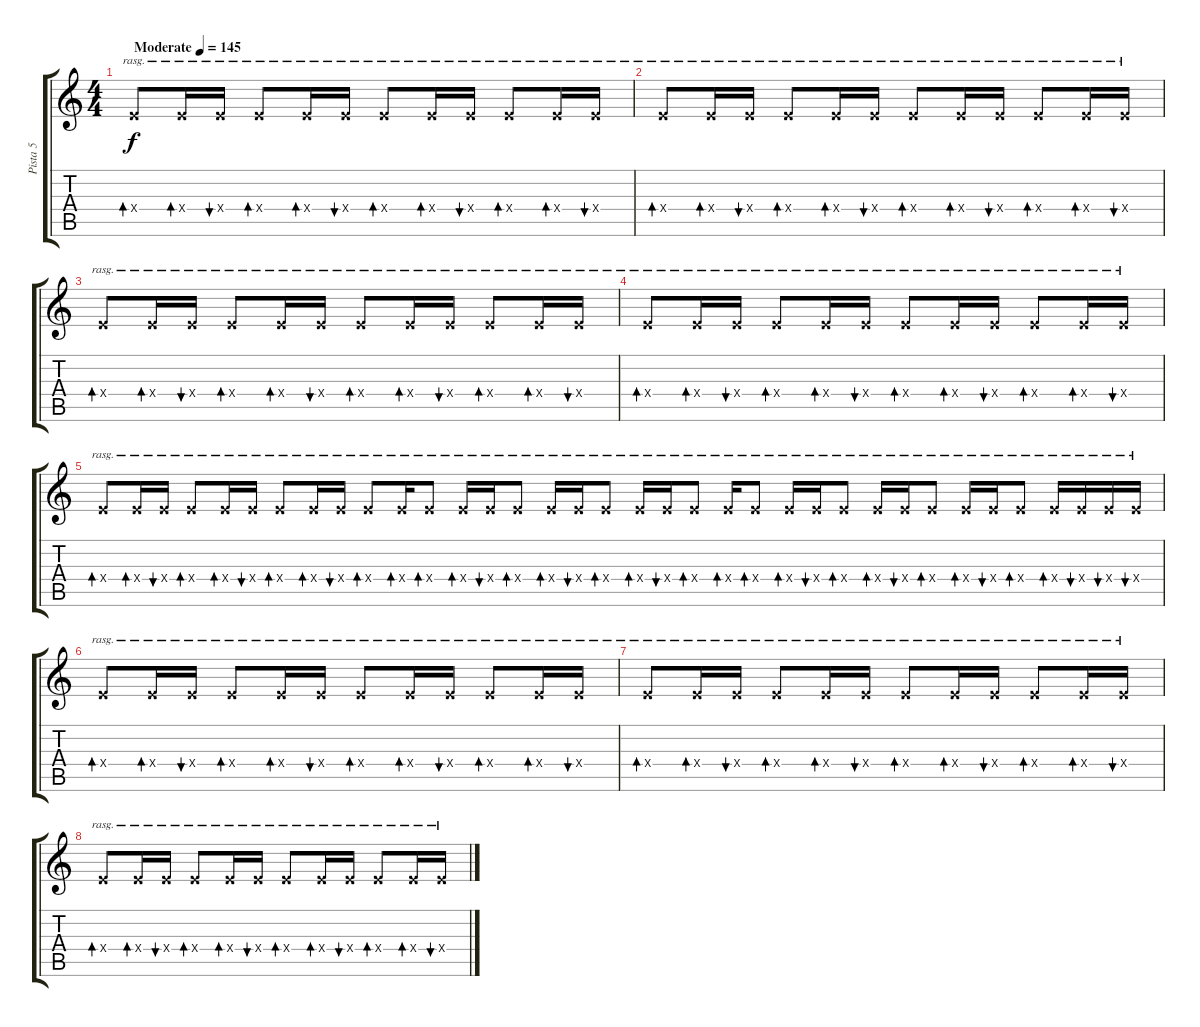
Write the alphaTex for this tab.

\track ("Pista 5" "Pista 5") {instrument acousticguitarsteel}
\staff {score tabs}
\tuning (E4 B3 G3 D3 A2 E2) {hide}
\ts (4 4)
\tempo (145 "Moderate")
\clef g2
\ks c
2.4{x}.8{bd 30 rasg ii dy f instrument acousticguitarsteel} 2.4{x}.16{bd 30 rasg ii} 2.4{x}.16{bu 30 rasg ii} 2.4{x}.8{bd 30 rasg ii} 2.4{x}.16{bd 30 rasg ii} 2.4{x}.16{bu 30 rasg ii} 2.4{x}.8{bd 30 rasg ii} 2.4{x}.16{bd 30 rasg ii} 2.4{x}.16{bu 30 rasg ii} 2.4{x}.8{bd 30 rasg ii} 2.4{x}.16{bd 30 rasg ii} 2.4{x}.16{bu 30 rasg ii} |
2.4{x}.8{bd 30 rasg ii} 2.4{x}.16{bd 30 rasg ii} 2.4{x}.16{bu 30 rasg ii} 2.4{x}.8{bd 30 rasg ii} 2.4{x}.16{bd 30 rasg ii} 2.4{x}.16{bu 30 rasg ii} 2.4{x}.8{bd 30 rasg ii} 2.4{x}.16{bd 30 rasg ii} 2.4{x}.16{bu 30 rasg ii} 2.4{x}.8{bd 30 rasg ii} 2.4{x}.16{bd 30 rasg ii} 2.4{x}.16{bu 30 rasg ii} |
2.4{x}.8{bd 30 rasg ii} 2.4{x}.16{bd 30 rasg ii} 2.4{x}.16{bu 30 rasg ii} 2.4{x}.8{bd 30 rasg ii} 2.4{x}.16{bd 30 rasg ii} 2.4{x}.16{bu 30 rasg ii} 2.4{x}.8{bd 30 rasg ii} 2.4{x}.16{bd 30 rasg ii} 2.4{x}.16{bu 30 rasg ii} 2.4{x}.8{bd 30 rasg ii} 2.4{x}.16{bd 30 rasg ii} 2.4{x}.16{bu 30 rasg ii} |
2.4{x}.8{bd 30 rasg ii} 2.4{x}.16{bd 30 rasg ii} 2.4{x}.16{bu 30 rasg ii} 2.4{x}.8{bd 30 rasg ii} 2.4{x}.16{bd 30 rasg ii} 2.4{x}.16{bu 30 rasg ii} 2.4{x}.8{bd 30 rasg ii} 2.4{x}.16{bd 30 rasg ii} 2.4{x}.16{bu 30 rasg ii} 2.4{x}.8{bd 30 rasg ii} 2.4{x}.16{bd 30 rasg ii} 2.4{x}.16{bu 30 rasg ii} |
2.4{x}.8{bd 30 rasg ii} 2.4{x}.16{bd 30 rasg ii} 2.4{x}.16{bu 30 rasg ii} 2.4{x}.8{bd 30 rasg ii} 2.4{x}.16{bd 30 rasg ii} 2.4{x}.16{bu 30 rasg ii} 2.4{x}.8{bd 30 rasg ii} 2.4{x}.16{bd 30 rasg ii} 2.4{x}.16{bu 30 rasg ii} 2.4{x}.8{bd 30 rasg ii} 2.4{x}.16{bd 30 rasg ii} 2.4{x}.8{bd 30 rasg ii} 2.4{x}.16{bd 30 rasg ii} 2.4{x}.16{bu 30 rasg ii} 2.4{x}.8{bd 30 rasg ii} 2.4{x}.16{bd 30 rasg ii} 2.4{x}.16{bu 30 rasg ii} 2.4{x}.8{bd 30 rasg ii} 2.4{x}.16{bd 30 rasg ii} 2.4{x}.16{bu 30 rasg ii} 2.4{x}.8{bd 30 rasg ii} 2.4{x}.16{bd 30 rasg ii} 2.4{x}.8{bd 30 rasg ii} 2.4{x}.16{bd 30 rasg ii} 2.4{x}.16{bu 30 rasg ii} 2.4{x}.8{bd 30 rasg ii} 2.4{x}.16{bd 30 rasg ii} 2.4{x}.16{bu 30 rasg ii} 2.4{x}.8{bd 30 rasg ii} 2.4{x}.16{bd 30 rasg ii} 2.4{x}.16{bu 30 rasg ii} 2.4{x}.8{bd 30 rasg ii} 2.4{x}.16{bd 30 rasg ii} 2.4{x}.16{bu 30 rasg ii} 2.4{x}.16{bu 30 rasg ii} 2.4{x}.16{bu 30 rasg ii} |
2.4{x}.8{bd 30 rasg ii} 2.4{x}.16{bd 30 rasg ii} 2.4{x}.16{bu 30 rasg ii} 2.4{x}.8{bd 30 rasg ii} 2.4{x}.16{bd 30 rasg ii} 2.4{x}.16{bu 30 rasg ii} 2.4{x}.8{bd 30 rasg ii} 2.4{x}.16{bd 30 rasg ii} 2.4{x}.16{bu 30 rasg ii} 2.4{x}.8{bd 30 rasg ii} 2.4{x}.16{bd 30 rasg ii} 2.4{x}.16{bu 30 rasg ii} |
2.4{x}.8{bd 30 rasg ii} 2.4{x}.16{bd 30 rasg ii} 2.4{x}.16{bu 30 rasg ii} 2.4{x}.8{bd 30 rasg ii} 2.4{x}.16{bd 30 rasg ii} 2.4{x}.16{bu 30 rasg ii} 2.4{x}.8{bd 30 rasg ii} 2.4{x}.16{bd 30 rasg ii} 2.4{x}.16{bu 30 rasg ii} 2.4{x}.8{bd 30 rasg ii} 2.4{x}.16{bd 30 rasg ii} 2.4{x}.16{bu 30 rasg ii} |
2.4{x}.8{bd 30 rasg ii} 2.4{x}.16{bd 30 rasg ii} 2.4{x}.16{bu 30 rasg ii} 2.4{x}.8{bd 30 rasg ii} 2.4{x}.16{bd 30 rasg ii} 2.4{x}.16{bu 30 rasg ii} 2.4{x}.8{bd 30 rasg ii} 2.4{x}.16{bd 30 rasg ii} 2.4{x}.16{bu 30 rasg ii} 2.4{x}.8{bd 30 rasg ii} 2.4{x}.16{bd 30 rasg ii} 2.4{x}.16{bu 30 rasg ii}
